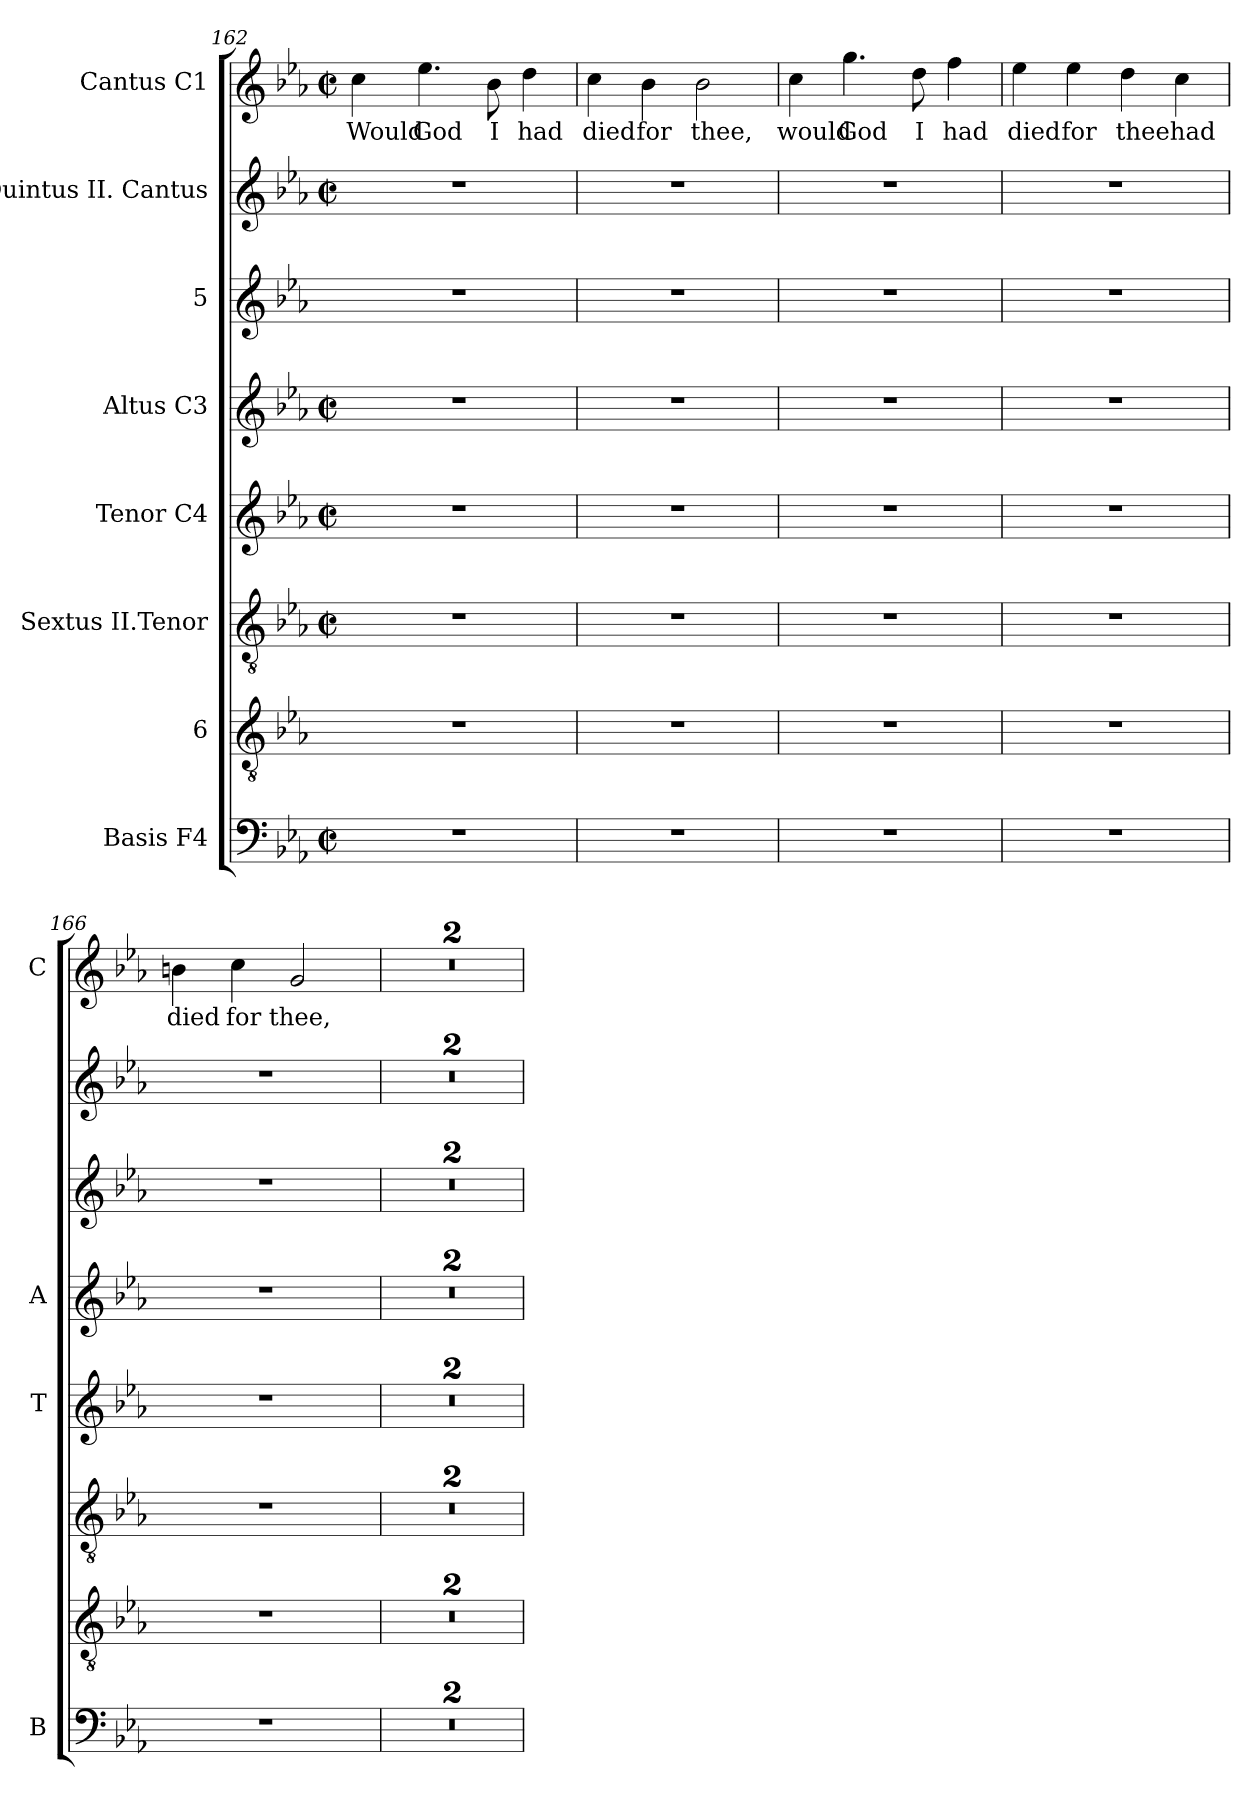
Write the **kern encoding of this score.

**kern	**kern	**kern	**kern	**kern	**kern	**kern	**kern	**text
*part8	*part7	*part6	*part5	*part4	*part3	*part2	*part1	*part1
*staff8	*staff7	*staff6	*staff5	*staff4	*staff3	*staff2	*staff1	*staff1
*I"Basis F4	*I"6	*I"Sextus II.Tenor	*I"Tenor C4	*I"Altus C3	*I"5	*I"Quintus II. Cantus	*I"Cantus C1	*
*I'B	*	*	*I'T	*I'A	*	*	*I'C	*
*clefF4	*clefGv2	*clefGv2	*clefG2	*clefG2	*clefG2	*clefG2	*clefG2	*
*k[b-e-a-]	*k[b-e-a-]	*k[b-e-a-]	*k[b-e-a-]	*k[b-e-a-]	*k[b-e-a-]	*k[b-e-a-]	*k[b-e-a-]	*
*E-:	*E-:	*E-:	*E-:	*E-:	*E-:	*E-:	*E-:	*
*M2/2	*	*M2/2	*M2/2	*M2/2	*	*M2/2	*M2/2	*
*met(c|)	*	*met(c|)	*met(c|)	*met(c|)	*	*met(c|)	*met(c|)	*
=162	=162	=162	=162	=162	=162	=162	=162	=162
!	!	!	!	!	!	!	!	!LO:LY:b
1r	1r	1r	1r	1r	1r	1r	4cc\	Would
!	!	!	!	!	!	!	!	!LO:LY:b
.	.	.	.	.	.	.	4.ee-\	God
!	!	!	!	!	!	!	!	!LO:LY:b
.	.	.	.	.	.	.	8b-\	I
!	!	!	!	!	!	!	!	!LO:LY:b
.	.	.	.	.	.	.	4dd\	had
=163	=163	=163	=163	=163	=163	=163	=163	=163
!	!	!	!	!	!	!	!	!LO:LY:b
1r	1r	1r	1r	1r	1r	1r	4cc\	died
!	!	!	!	!	!	!	!	!LO:LY:b
.	.	.	.	.	.	.	4b-\	for
!	!	!	!	!	!	!	!	!LO:LY:b
.	.	.	.	.	.	.	2b-\	thee,
!!LO:LB:g=z
=164	=164	=164	=164	=164	=164	=164	=164	=164
!	!	!	!	!	!	!	!	!LO:LY:b
1r	1r	1r	1r	1r	1r	1r	4cc\	would
!	!	!	!	!	!	!	!	!LO:LY:b
.	.	.	.	.	.	.	4.gg\	God
!	!	!	!	!	!	!	!	!LO:LY:b
.	.	.	.	.	.	.	8dd\	I
!	!	!	!	!	!	!	!	!LO:LY:b
.	.	.	.	.	.	.	4ff\	had
=165	=165	=165	=165	=165	=165	=165	=165	=165
!	!	!	!	!	!	!	!	!LO:LY:b
1r	1r	1r	1r	1r	1r	1r	4ee-\	died
!	!	!	!	!	!	!	!	!LO:LY:b
.	.	.	.	.	.	.	4ee-\	for
!	!	!	!	!	!	!	!	!LO:LY:b
.	.	.	.	.	.	.	4dd\	thee
!	!	!	!	!	!	!	!	!LO:LY:b
.	.	.	.	.	.	.	4cc\	had
=166	=166	=166	=166	=166	=166	=166	=166	=166
!	!	!	!	!	!	!	!	!LO:LY:b
1r	1r	1r	1r	1r	1r	1r	4bn\	died
!	!	!	!	!	!	!	!	!LO:LY:b
.	.	.	.	.	.	.	4cc\	for
!	!	!	!	!	!	!	!	!LO:LY:b
.	.	.	.	.	.	.	2g/	thee,
=167	=167	=167	=167	=167	=167	=167	=167	=167
1r	1r	1r	1r	1r	1r	1r	1r	.
=168	=168	=168	=168	=168	=168	=168	=168	=168
1r	1r	1r	1r	1r	1r	1r	1r	.
=	=	=	=	=	=	=	=	=
*-	*-	*-	*-	*-	*-	*-	*-	*-
